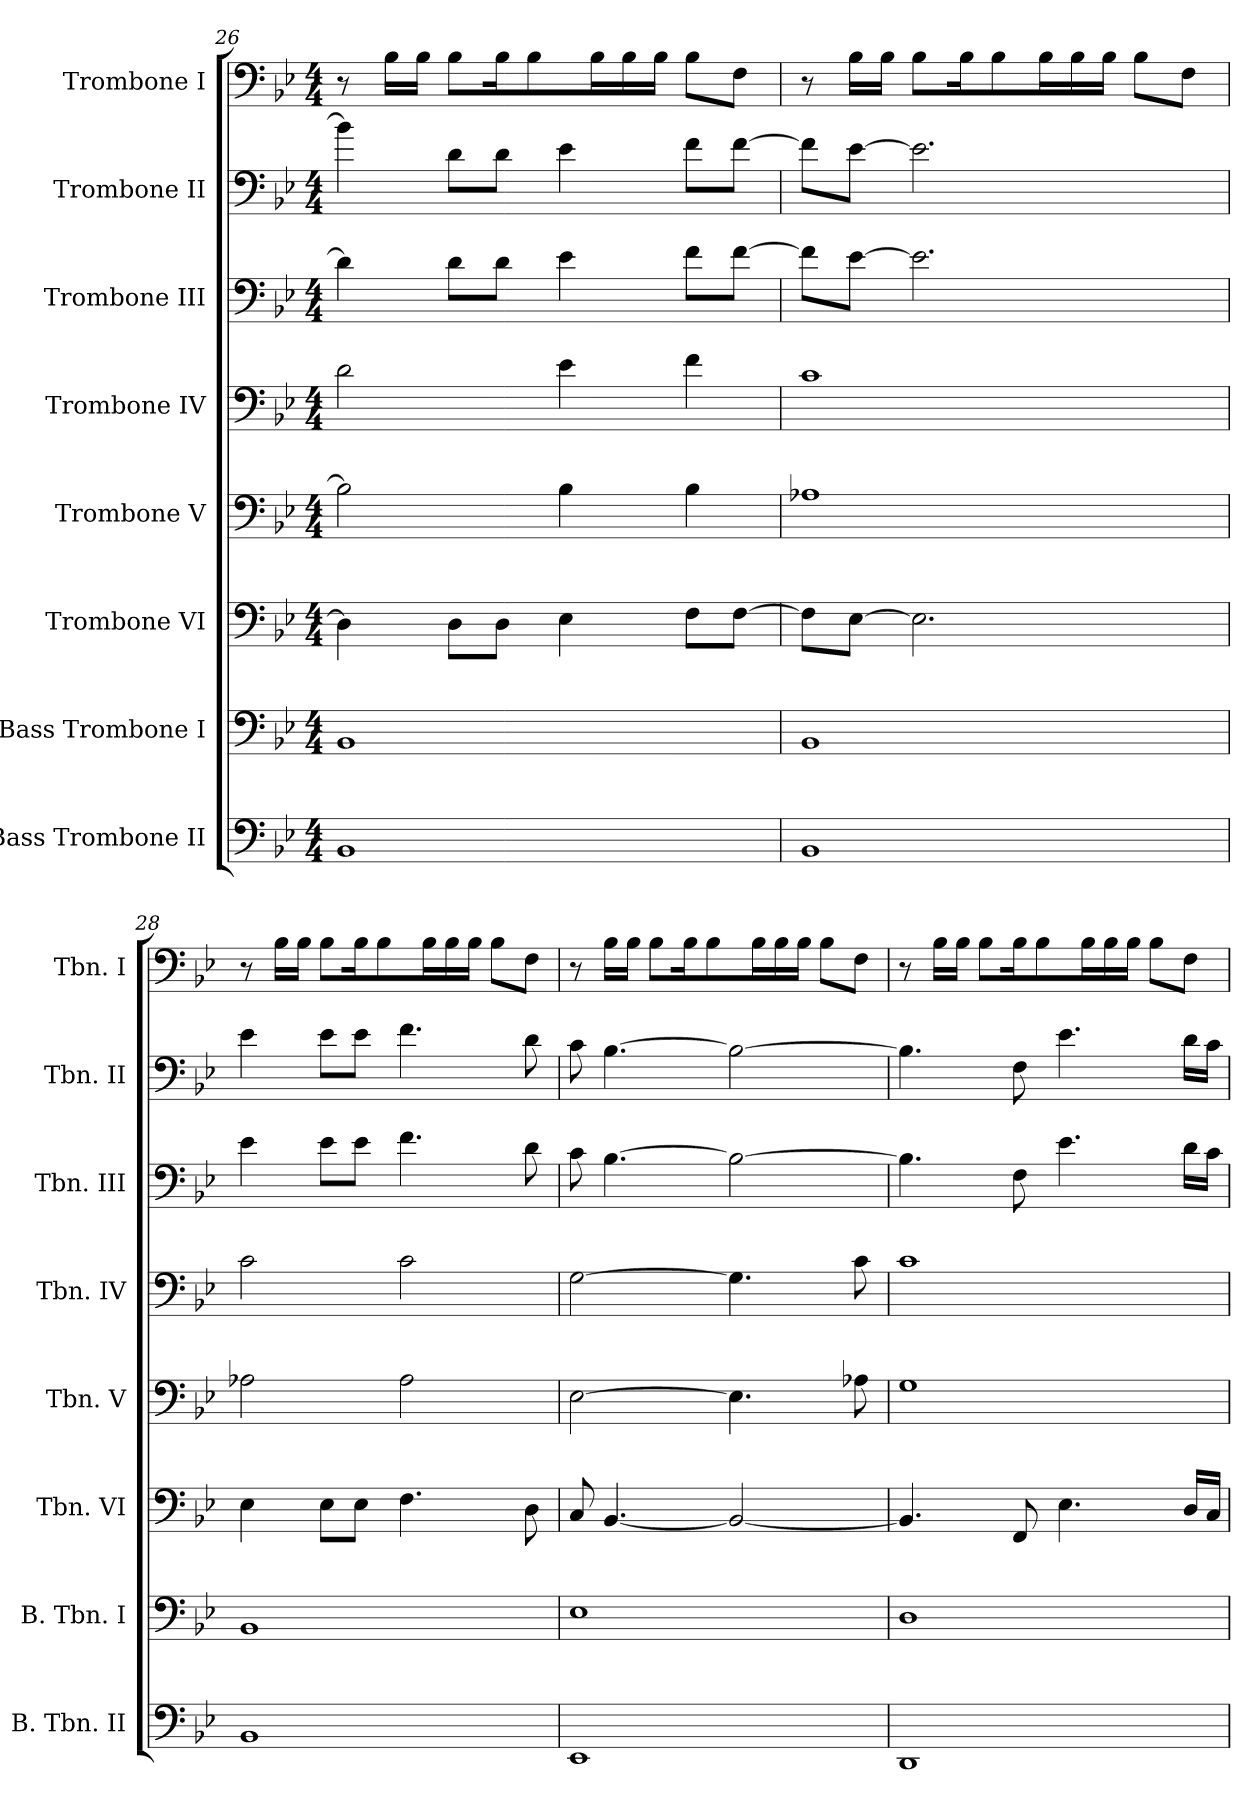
**kern	**kern	**kern	**kern	**kern	**kern	**kern	**kern
*part8	*part7	*part6	*part5	*part4	*part3	*part2	*part1
*staff8	*staff7	*staff6	*staff5	*staff4	*staff3	*staff2	*staff1
*I"Bass Trombone II	*I"Bass Trombone I	*I"Trombone VI	*I"Trombone V	*I"Trombone IV	*I"Trombone III	*I"Trombone II	*I"Trombone I
*I'B. Tbn. II	*I'B. Tbn. I	*I'Tbn. VI	*I'Tbn. V	*I'Tbn. IV	*I'Tbn. III	*I'Tbn. II	*I'Tbn. I
*clefF4	*clefF4	*clefF4	*clefF4	*clefF4	*clefF4	*clefF4	*clefF4
*k[b-e-]	*k[b-e-]	*k[b-e-]	*k[b-e-]	*k[b-e-]	*k[b-e-]	*k[b-e-]	*k[b-e-]
*M4/4	*M4/4	*M4/4	*M4/4	*M4/4	*M4/4	*M4/4	*M4/4
=26	=26	=26	=26	=26	=26	=26	=26
1BB-	1BB-	4D\]	2B-\]	2d\	4d\]	4b-\]	8r
.	.	.	.	.	.	.	16B-\LL
.	.	.	.	.	.	.	16B-\JJ
.	.	8D\L	.	.	8d\L	8d\L	8B-\L
.	.	8D\J	.	.	8d\J	8d\J	16B-\K
.	.	.	.	.	.	.	8B-\
.	.	4E-\	4B-\	4e-\	4e-\	4e-\	.
.	.	.	.	.	.	.	16B-\L
.	.	.	.	.	.	.	16B-\
.	.	.	.	.	.	.	16B-\JJ
.	.	8F\L	4B-\	4f\	8f\L	8f\L	8B-\L
.	.	[8F\J	.	.	[8f\J	[8f\J	8F\J
=27	=27	=27	=27	=27	=27	=27	=27
1BB-	1BB-	8F\L]	1A-X	1c	8f\L]	8f\L]	8r
.	.	[8E-\J	.	.	[8e-\J	[8e-\J	16B-\LL
.	.	.	.	.	.	.	16B-\JJ
.	.	2.E-\]	.	.	2.e-\]	2.e-\]	8B-\L
.	.	.	.	.	.	.	16B-\K
.	.	.	.	.	.	.	8B-\
.	.	.	.	.	.	.	16B-\L
.	.	.	.	.	.	.	16B-\
.	.	.	.	.	.	.	16B-\JJ
.	.	.	.	.	.	.	8B-\L
.	.	.	.	.	.	.	8F\J
!!LO:PB:g=z
=28	=28	=28	=28	=28	=28	=28	=28
1BB-	1BB-	4E-\	2A-X\	2c\	4e-\	4e-\	8r
.	.	.	.	.	.	.	16B-\LL
.	.	.	.	.	.	.	16B-\JJ
.	.	8E-\L	.	.	8e-\L	8e-\L	8B-\L
.	.	8E-\J	.	.	8e-\J	8e-\J	16B-\K
.	.	.	.	.	.	.	8B-\
.	.	4.F\	2A-\	2c\	4.f\	4.f\	.
.	.	.	.	.	.	.	16B-\L
.	.	.	.	.	.	.	16B-\
.	.	.	.	.	.	.	16B-\JJ
.	.	.	.	.	.	.	8B-\L
.	.	8D\	.	.	8d\	8d\	8F\J
=29	=29	=29	=29	=29	=29	=29	=29
1EE-	1E-	8C/	[2E-\	[2G\	8c\	8c\	8r
.	.	[4.BB-/	.	.	[4.B-\	[4.B-\	16B-\LL
.	.	.	.	.	.	.	16B-\JJ
.	.	.	.	.	.	.	8B-\L
.	.	.	.	.	.	.	16B-\K
.	.	.	.	.	.	.	8B-\
.	.	2BB-/_	4.E-\]	4.G\]	2B-\_	2B-\_	.
.	.	.	.	.	.	.	16B-\L
.	.	.	.	.	.	.	16B-\
.	.	.	.	.	.	.	16B-\JJ
.	.	.	.	.	.	.	8B-\L
.	.	.	8A-X\	8c\	.	.	8F\J
=30	=30	=30	=30	=30	=30	=30	=30
1DD	1D	4.BB-/]	1G	1c	4.B-\]	4.B-\]	8r
.	.	.	.	.	.	.	16B-\LL
.	.	.	.	.	.	.	16B-\JJ
.	.	.	.	.	.	.	8B-\L
.	.	8FF/	.	.	8F\	8F\	16B-\K
.	.	.	.	.	.	.	8B-\
.	.	4.E-\	.	.	4.e-\	4.e-\	.
.	.	.	.	.	.	.	16B-\L
.	.	.	.	.	.	.	16B-\
.	.	.	.	.	.	.	16B-\JJ
.	.	.	.	.	.	.	8B-\L
.	.	16D/LL	.	.	16d\LL	16d\LL	8F\J
.	.	16C/JJ	.	.	16c\JJ	16c\JJ	.
=	=	=	=	=	=	=	=
*-	*-	*-	*-	*-	*-	*-	*-
